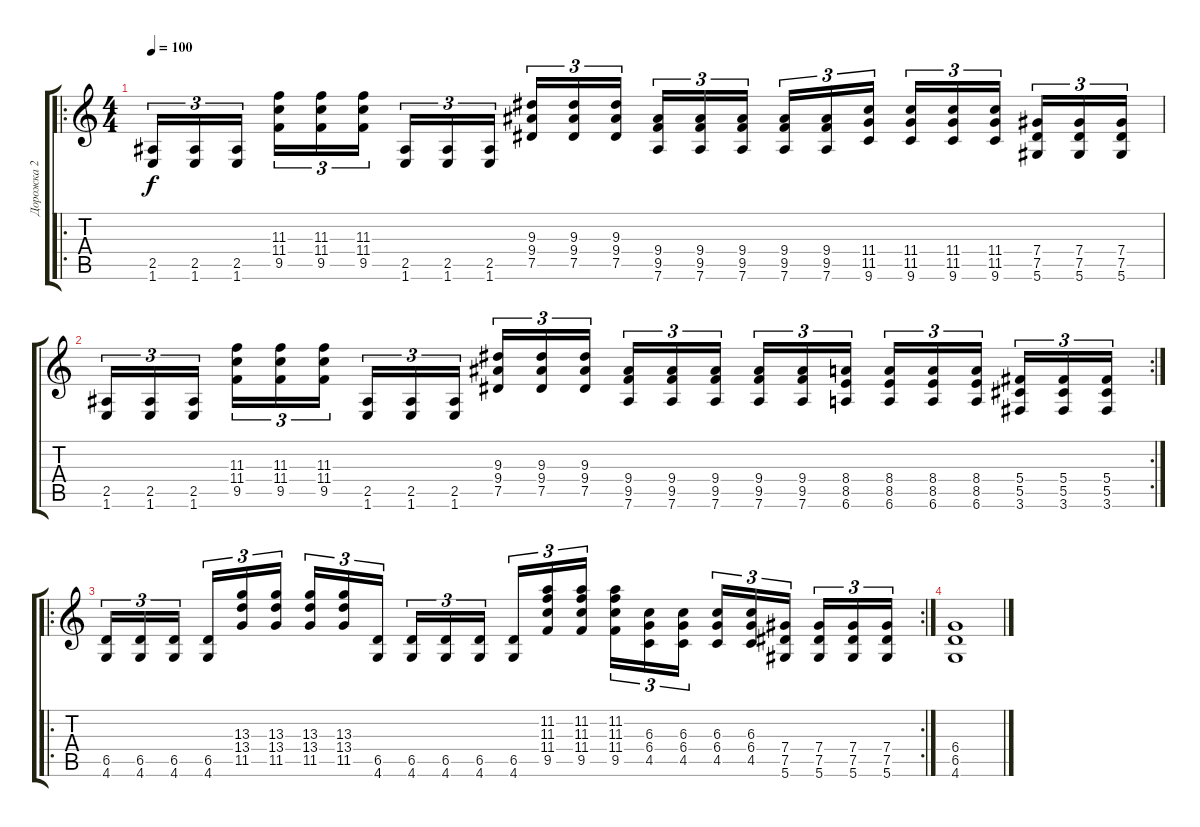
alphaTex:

\track ("Дорожка 2" "Дорожка 2") {instrument distortionguitar}
\staff {score tabs}
\tuning (Eb4 Bb3 Gb3 Db3 Ab2 Eb2) {hide}
\ro
\ts (4 4)
\tempo 100
\clef g2
\ks c
(2.5 1.6).16{tu (3 2) dy f} (2.5 1.6).16{tu (3 2)} (2.5 1.6).16{tu (3 2)} (11.3 11.4 9.5).16{tu (3 2)} (11.3 11.4 9.5).16{tu (3 2)} (11.3 11.4 9.5).16{tu (3 2)} (2.5 1.6).16{tu (3 2)} (2.5 1.6).16{tu (3 2)} (2.5 1.6).16{tu (3 2)} (9.3 9.4 7.5).16{tu (3 2)} (9.3 9.4 7.5).16{tu (3 2)} (9.3 9.4 7.5).16{tu (3 2)} (9.4 9.5 7.6).16{tu (3 2)} (9.4 9.5 7.6).16{tu (3 2)} (9.4 9.5 7.6).16{tu (3 2)} (9.4 9.5 7.6).16{tu (3 2)} (9.4 9.5 7.6).16{tu (3 2)} (11.4 11.5 9.6).16{tu (3 2)} (11.4 11.5 9.6).16{tu (3 2)} (11.4 11.5 9.6).16{tu (3 2)} (11.4 11.5 9.6).16{tu (3 2)} (7.4 7.5 5.6).16{tu (3 2)} (7.4 7.5 5.6).16{tu (3 2)} (7.4 7.5 5.6).16{tu (3 2)} |
\rc 2
(2.5 1.6).16{tu (3 2)} (2.5 1.6).16{tu (3 2)} (2.5 1.6).16{tu (3 2)} (11.3 11.4 9.5).16{tu (3 2)} (11.3 11.4 9.5).16{tu (3 2)} (11.3 11.4 9.5).16{tu (3 2)} (2.5 1.6).16{tu (3 2)} (2.5 1.6).16{tu (3 2)} (2.5 1.6).16{tu (3 2)} (9.3 9.4 7.5).16{tu (3 2)} (9.3 9.4 7.5).16{tu (3 2)} (9.3 9.4 7.5).16{tu (3 2)} (9.4 9.5 7.6).16{tu (3 2)} (9.4 9.5 7.6).16{tu (3 2)} (9.4 9.5 7.6).16{tu (3 2)} (9.4 9.5 7.6).16{tu (3 2)} (9.4 9.5 7.6).16{tu (3 2)} (8.4 8.5 6.6).16{tu (3 2)} (8.4 8.5 6.6).16{tu (3 2)} (8.4 8.5 6.6).16{tu (3 2)} (8.4 8.5 6.6).16{tu (3 2)} (5.4 5.5 3.6).16{tu (3 2)} (5.4 5.5 3.6).16{tu (3 2)} (5.4 5.5 3.6).16{tu (3 2)} |
\ro
\rc 2
(6.5 4.6).16{tu (3 2)} (6.5 4.6).16{tu (3 2)} (6.5 4.6).16{tu (3 2)} (6.5 4.6).16{tu (3 2)} (13.3 13.4 11.5).16{tu (3 2)} (13.3 13.4 11.5).16{tu (3 2)} (13.3 13.4 11.5).16{tu (3 2)} (13.3 13.4 11.5).16{tu (3 2)} (6.5 4.6).16{tu (3 2)} (6.5 4.6).16{tu (3 2)} (6.5 4.6).16{tu (3 2)} (6.5 4.6).16{tu (3 2)} (6.5 4.6).16{tu (3 2)} (11.2 11.3 11.4 9.5).16{tu (3 2)} (11.2 11.3 11.4 9.5).16{tu (3 2)} (11.2 11.3 11.4 9.5).16{tu (3 2)} (6.3 6.4 4.5).16{tu (3 2)} (6.3 6.4 4.5).16{tu (3 2)} (6.3 6.4 4.5).16{tu (3 2)} (6.3 6.4 4.5).16{tu (3 2)} (7.4 7.5 5.6).16{tu (3 2)} (7.4 7.5 5.6).16{tu (3 2)} (7.4 7.5 5.6).16{tu (3 2)} (7.4 7.5 5.6).16{tu (3 2)} |
(6.4 6.5 4.6).1
